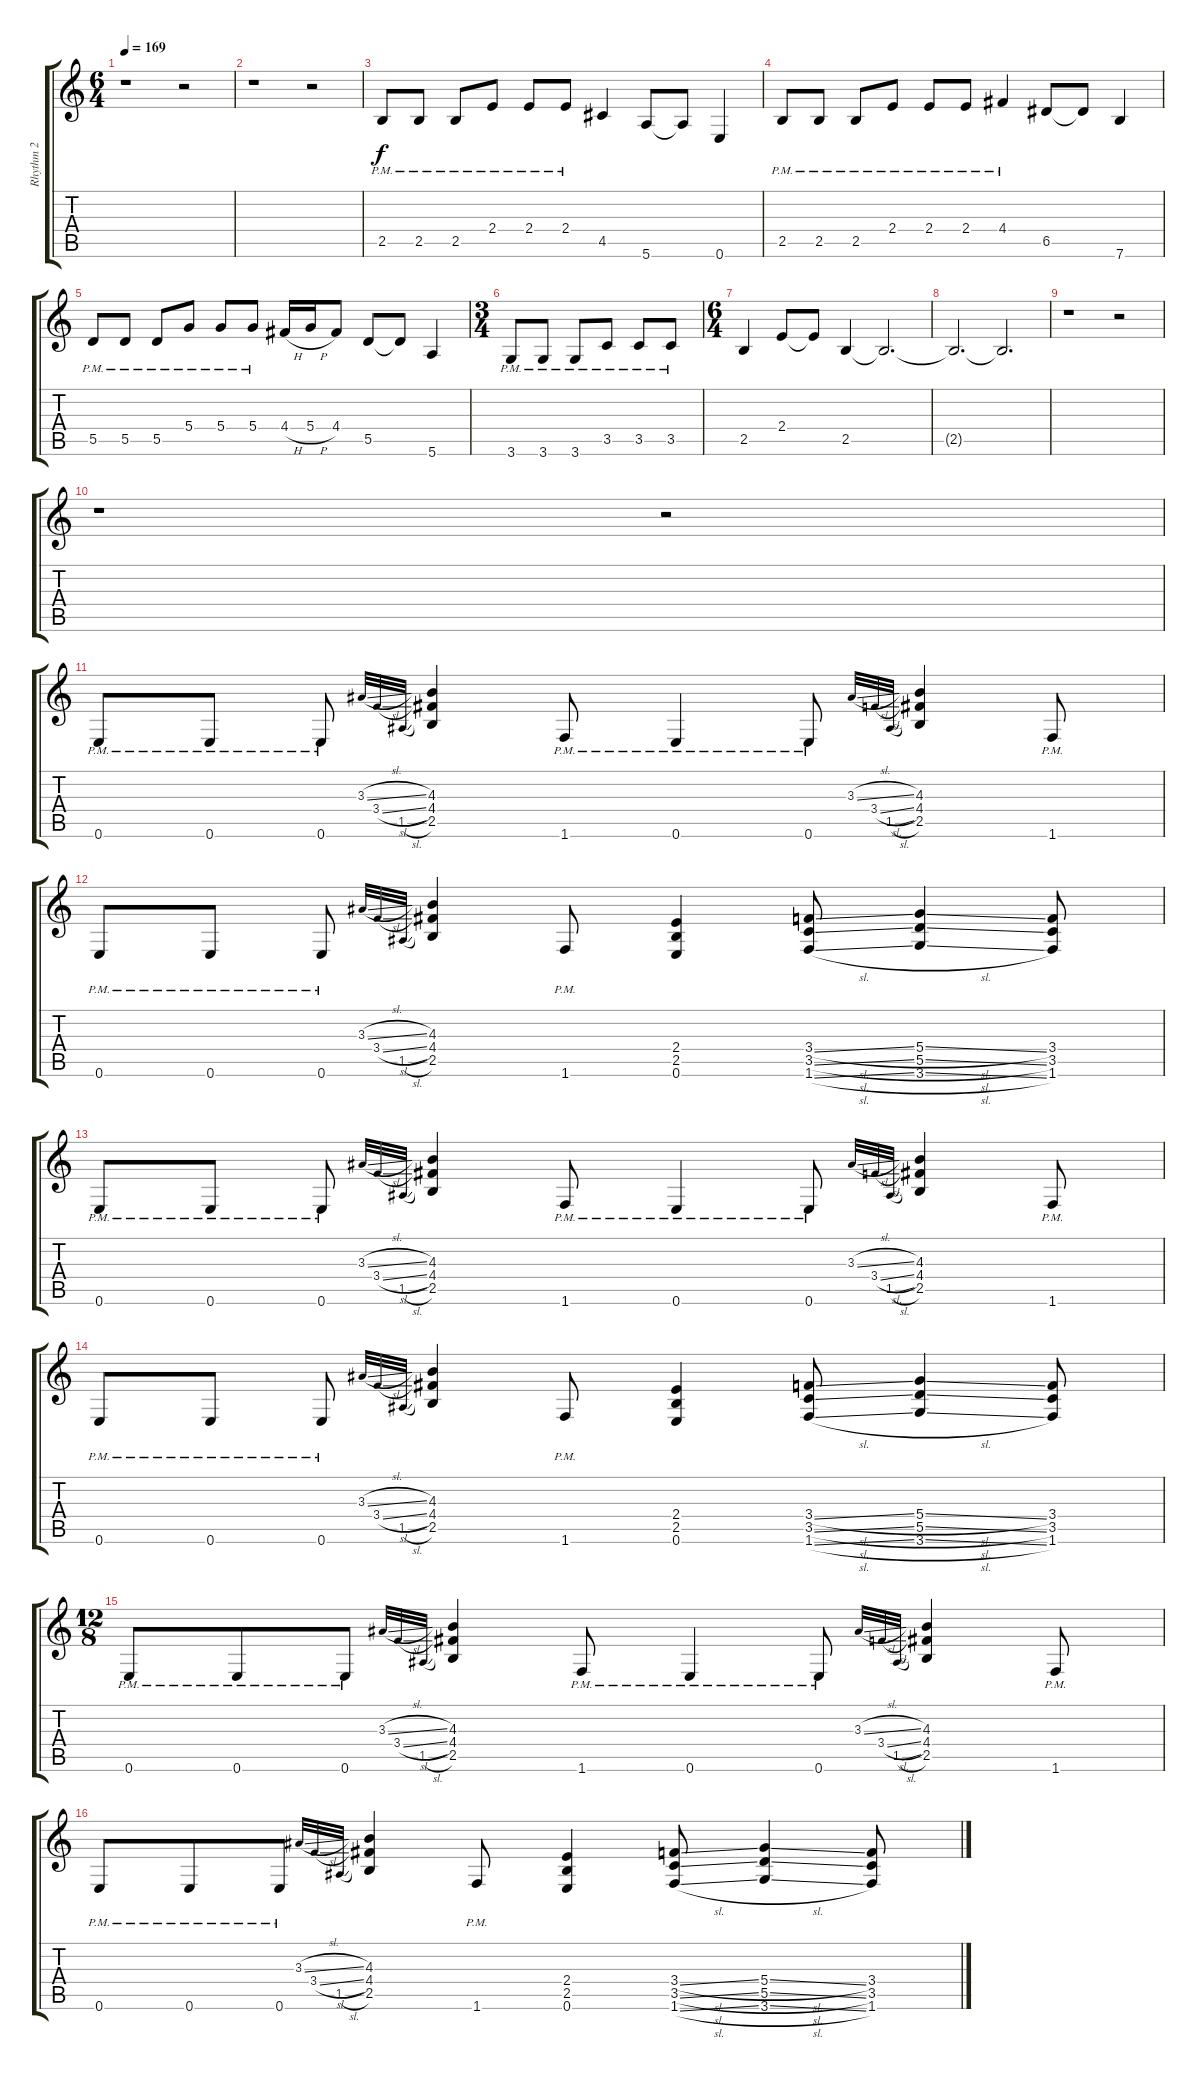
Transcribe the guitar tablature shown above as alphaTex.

\track ("Rhythm 2" "Rhythm 2") {instrument distortionguitar}
\staff {score tabs}
\tuning (E4 B3 G3 D3 A2 E2) {hide}
\ts (6 4)
\tempo 169
\clef g2
\ks c
r.1{dy f instrument distortionguitar} r.2 |
r.1 r.2 |
2.5{pm}.8{balance 4} 2.5{pm}.8 2.5{pm}.8 2.4{pm}.8 2.4{pm}.8 2.4{pm}.8 4.5.4 5.6.8 5.6{t}.8 0.6.4 |
2.5{pm}.8 2.5{pm}.8 2.5{pm}.8 2.4{pm}.8 2.4{pm}.8 2.4{pm}.8 4.4{pm}.4 6.5.8 6.5{t}.8 7.6.4 |
5.5{pm}.8 5.5{pm}.8 5.5{pm}.8 5.4{pm}.8 5.4{pm}.8 5.4{pm}.8 4.4{h}.16 5.4{h}.16 4.4.8 5.5.8 5.5{t}.8 5.6.4 |
\ts (3 4)
3.6{pm}.8 3.6{pm}.8 3.6{pm}.8 3.5{pm}.8 3.5{pm}.8 3.5{pm}.8 |
\ts (6 4)
2.5.4 2.4.8 2.4{t}.8 2.5.4 2.5{t}.2{d} |
2.5{t}.2{d} 2.5{t}.2{d} |
r.1 r.2 |
r.1 r.2 |
0.6{pm}.8{balance 16} 0.6{pm}.8 0.6{pm}.8 3.3{sl}.32{gr onbeat} 3.4{sl}.32{gr onbeat} 1.5{sl}.32{gr onbeat} (4.3 4.4 2.5).4 1.6{pm}.8 0.6{pm}.4 0.6{pm}.8 3.3{sl}.32{gr onbeat} 3.4{sl}.32{gr onbeat} 1.5{sl}.32{gr onbeat} (4.3 4.4 2.5).4 1.6{pm}.8 |
0.6{pm}.8 0.6{pm}.8 0.6{pm}.8 3.3{sl}.32{gr onbeat} 3.4{sl}.32{gr onbeat} 1.5{sl}.32{gr onbeat} (4.3 4.4 2.5).4 1.6{pm}.8 (2.4 2.5 0.6).4 (3.4{sl} 3.5{sl} 1.6{sl}).8 (5.4{sl} 5.5{sl} 3.6{sl}).4 (3.4 3.5 1.6).8 |
0.6{pm}.8 0.6{pm}.8 0.6{pm}.8 3.3{sl}.32{gr onbeat} 3.4{sl}.32{gr onbeat} 1.5{sl}.32{gr onbeat} (4.3 4.4 2.5).4 1.6{pm}.8 0.6{pm}.4 0.6{pm}.8 3.3{sl}.32{gr onbeat} 3.4{sl}.32{gr onbeat} 1.5{sl}.32{gr onbeat} (4.3 4.4 2.5).4 1.6{pm}.8 |
0.6{pm}.8 0.6{pm}.8 0.6{pm}.8 3.3{sl}.32{gr onbeat} 3.4{sl}.32{gr onbeat} 1.5{sl}.32{gr onbeat} (4.3 4.4 2.5).4 1.6{pm}.8 (2.4 2.5 0.6).4 (3.4{sl} 3.5{sl} 1.6{sl}).8 (5.4{sl} 5.5{sl} 3.6{sl}).4 (3.4 3.5 1.6).8 |
\ts (12 8)
0.6{pm}.8 0.6{pm}.8 0.6{pm}.8 3.3{sl}.32{gr onbeat} 3.4{sl}.32{gr onbeat} 1.5{sl}.32{gr onbeat} (4.3 4.4 2.5).4 1.6{pm}.8 0.6{pm}.4 0.6{pm}.8 3.3{sl}.32{gr onbeat} 3.4{sl}.32{gr onbeat} 1.5{sl}.32{gr onbeat} (4.3 4.4 2.5).4 1.6{pm}.8 |
0.6{pm}.8 0.6{pm}.8 0.6{pm}.8 3.3{sl}.32{gr onbeat} 3.4{sl}.32{gr onbeat} 1.5{sl}.32{gr onbeat} (4.3 4.4 2.5).4 1.6{pm}.8 (2.4 2.5 0.6).4 (3.4{sl} 3.5{sl} 1.6{sl}).8 (5.4{sl} 5.5{sl} 3.6{sl}).4 (3.4 3.5 1.6).8
